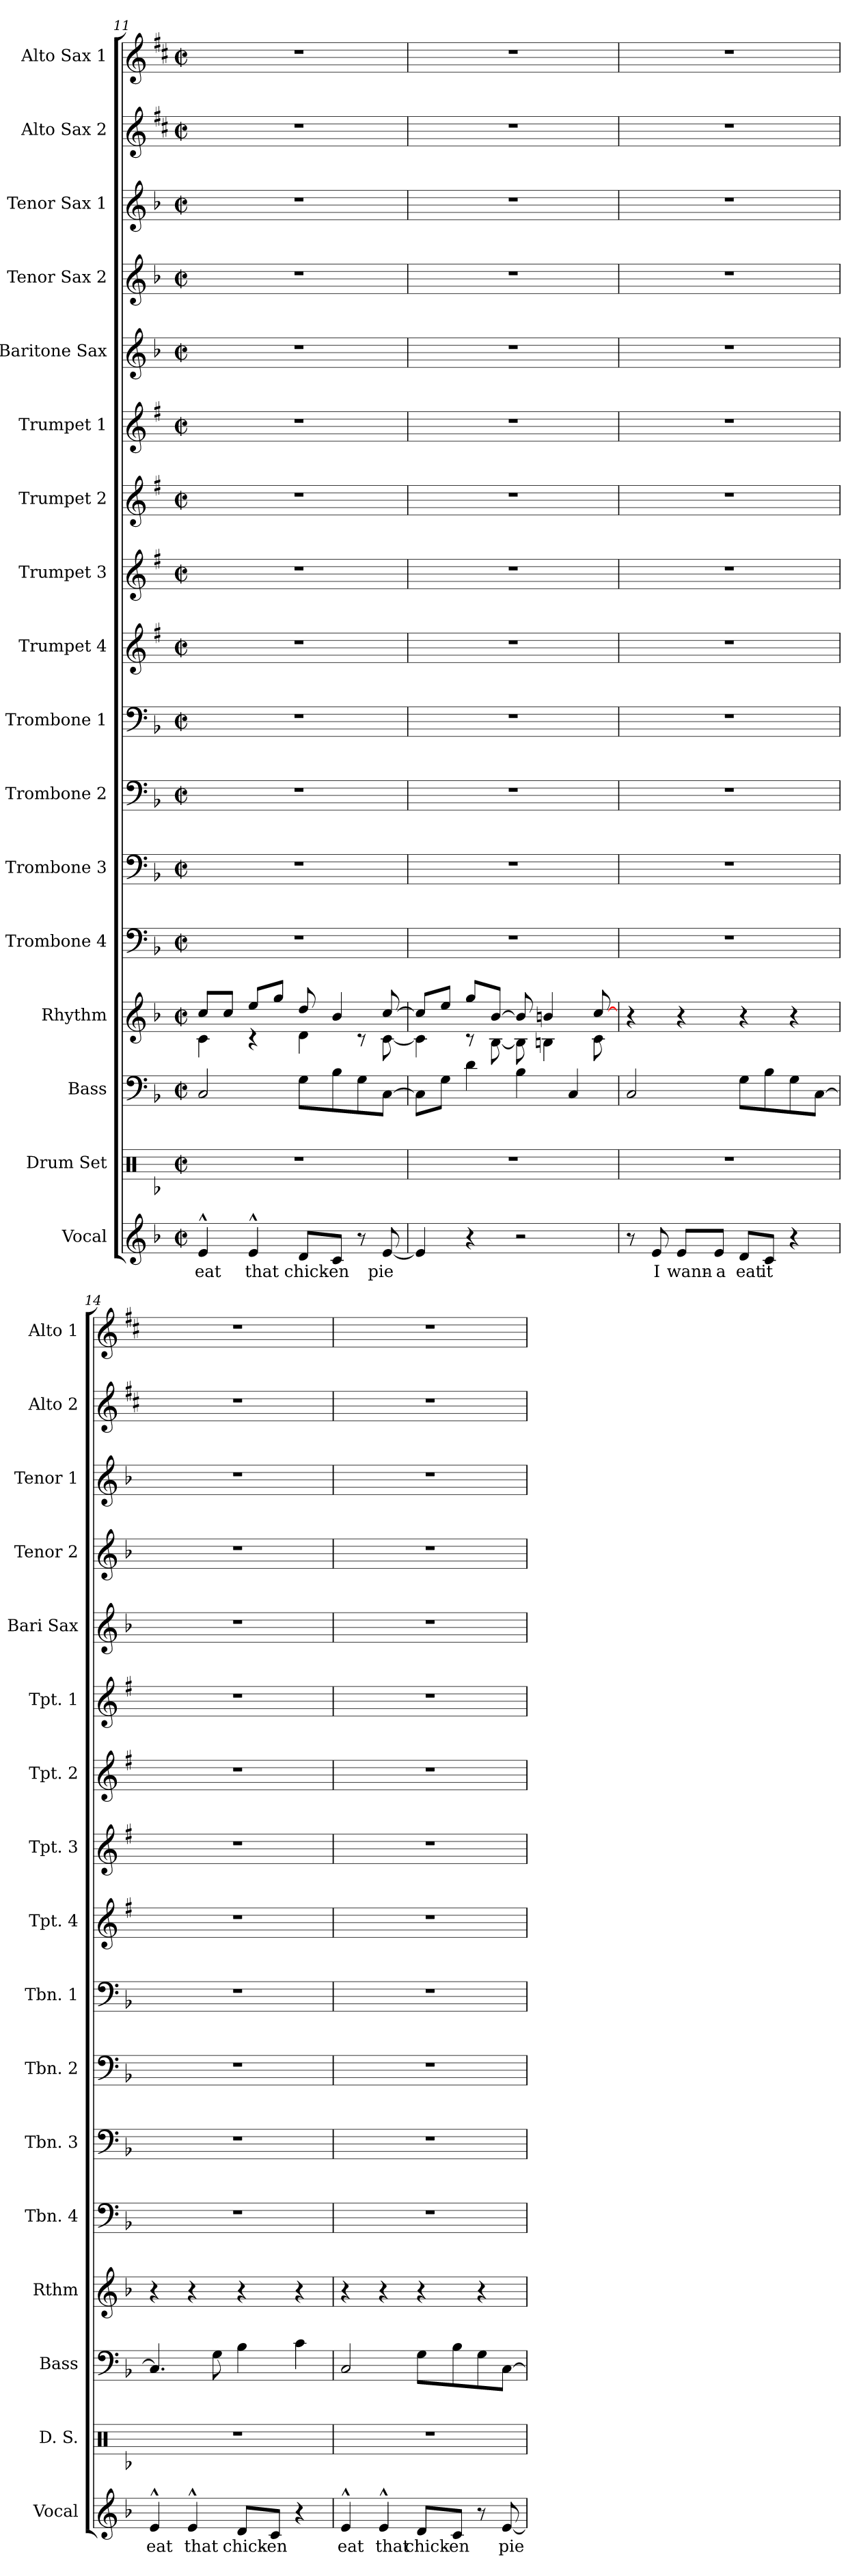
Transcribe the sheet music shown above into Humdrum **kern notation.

**kern	**text	**kern	**kern	**kern	**kern	**kern	**kern	**kern	**kern	**kern	**kern	**kern	**kern	**kern	**kern	**kern	**kern
*part17	*part17	*part16	*part15	*part14	*part13	*part12	*part11	*part10	*part9	*part8	*part7	*part6	*part5	*part4	*part3	*part2	*part1
*staff17	*staff17	*staff16	*staff15	*staff14	*staff13	*staff12	*staff11	*staff10	*staff9	*staff8	*staff7	*staff6	*staff5	*staff4	*staff3	*staff2	*staff1
*I"Vocal	*	*I"Drum Set	*I"Bass	*I"Rhythm	*I"Trombone 4	*I"Trombone 3	*I"Trombone 2	*I"Trombone 1	*I"Trumpet 4	*I"Trumpet 3	*I"Trumpet 2	*I"Trumpet 1	*I"Baritone Sax	*I"Tenor Sax 2	*I"Tenor Sax 1	*I"Alto Sax 2	*I"Alto Sax 1
*I'Vocal	*	*I'D. S.	*I'Bass	*I'Rthm	*I'Tbn. 4	*I'Tbn. 3	*I'Tbn. 2	*I'Tbn. 1	*I'Tpt. 4	*I'Tpt. 3	*I'Tpt. 2	*I'Tpt. 1	*I'Bari Sax	*I'Tenor 2	*I'Tenor 1	*I'Alto 2	*I'Alto 1
*clefG2	*	*clefX	*clefF4	*clefG2	*clefF4	*clefF4	*clefF4	*clefF4	*clefG2	*clefG2	*clefG2	*clefG2	*clefG2	*clefG2	*clefG2	*clefG2	*clefG2
*	*	*	*ITrd7c12	*	*	*	*	*	*ITrd1c2	*ITrd1c2	*ITrd1c2	*ITrd1c2	*ITrd12c21	*ITrd8c14	*ITrd8c14	*ITrd5c9	*ITrd5c9
*k[b-]	*	*k[b-]	*k[b-]	*k[b-]	*k[b-]	*k[b-]	*k[b-]	*k[b-]	*k[b-]	*k[b-]	*k[b-]	*k[b-]	*k[b-]	*k[b-]	*k[b-]	*k[b-]	*k[b-]
*F:	*	*F:	*F:	*F:	*F:	*F:	*F:	*F:	*F:	*F:	*F:	*F:	*F:	*F:	*F:	*F:	*F:
*M2/2	*	*M2/2	*M2/2	*M2/2	*M2/2	*M2/2	*M2/2	*M2/2	*M2/2	*M2/2	*M2/2	*M2/2	*M2/2	*M2/2	*M2/2	*M2/2	*M2/2
*met(c|)	*	*met(c|)	*met(c|)	*met(c|)	*met(c|)	*met(c|)	*met(c|)	*met(c|)	*met(c|)	*met(c|)	*met(c|)	*met(c|)	*met(c|)	*met(c|)	*met(c|)	*met(c|)	*met(c|)
=11	=11	=11	=11	=11	=11	=11	=11	=11	=11	=11	=11	=11	=11	=11	=11	=11	=11
!	!LO:LY:b	!	!	!	!	!	!	!	!	!	!	!	!	!	!	!	!
*	*	*	*	*^	*	*	*	*	*	*	*	*	*	*	*	*	*
4e^^>/	eat	1r	2CC/	8cc/L	4c\	1r	1r	1r	1r	1r	1r	1r	1r	1r	1r	1r	1r	1r
.	.	.	.	8cc/J	.	.	.	.	.	.	.	.	.	.	.	.	.	.
!	!LO:LY:b	!	!	!	!	!	!	!	!	!	!	!	!	!	!	!	!	!
4e^^>/	that	.	.	8ee/L	4rc	.	.	.	.	.	.	.	.	.	.	.	.	.
.	.	.	.	8gg/J	.	.	.	.	.	.	.	.	.	.	.	.	.	.
!	!LO:LY:b	!	!	!	!	!	!	!	!	!	!	!	!	!	!	!	!	!
8d/L	chick-	.	8GG\L	8dd/	4d\	.	.	.	.	.	.	.	.	.	.	.	.	.
!	!LO:LY:b	!	!	!	!	!	!	!	!	!	!	!	!	!	!	!	!	!
8c/J	-en	.	8BB-\	4b-/	.	.	.	.	.	.	.	.	.	.	.	.	.	.
8r	.	.	8GG\	.	8rc	.	.	.	.	.	.	.	.	.	.	.	.	.
!	!LO:LY:b	!	!	!	!	!	!	!	!	!	!	!	!	!	!	!	!	!
[8e/	pie	.	[8CC\J	[>8cc/	[<8c\	.	.	.	.	.	.	.	.	.	.	.	.	.
=12	=12	=12	=12	=12	=12	=12	=12	=12	=12	=12	=12	=12	=12	=12	=12	=12	=12	=12
4e/]	.	1r	8CC\L]	8cc/L]	4c\]	1r	1r	1r	1r	1r	1r	1r	1r	1r	1r	1r	1r	1r
.	.	.	8GG\J	8ee/J	.	.	.	.	.	.	.	.	.	.	.	.	.	.
4r	.	.	4D\	8gg/L	8rc	.	.	.	.	.	.	.	.	.	.	.	.	.
.	.	.	.	[>8b-/J	[<8B-\	.	.	.	.	.	.	.	.	.	.	.	.	.
2r	.	.	4BB-\	8b-/]	8B-\]	.	.	.	.	.	.	.	.	.	.	.	.	.
.	.	.	.	4bn/	4Bn\	.	.	.	.	.	.	.	.	.	.	.	.	.
.	.	.	4CC/	.	.	.	.	.	.	.	.	.	.	.	.	.	.	.
.	.	.	.	[>8cc/	8c\	.	.	.	.	.	.	.	.	.	.	.	.	.
*	*	*	*	*v	*v	*	*	*	*	*	*	*	*	*	*	*	*	*
=13	=13	=13	=13	=13	=13	=13	=13	=13	=13	=13	=13	=13	=13	=13	=13	=13	=13
8r	.	1r	2CC/	4r	1r	1r	1r	1r	1r	1r	1r	1r	1r	1r	1r	1r	1r
!	!LO:LY:b	!	!	!	!	!	!	!	!	!	!	!	!	!	!	!	!
8e/	I	.	.	.	.	.	.	.	.	.	.	.	.	.	.	.	.
!	!LO:LY:b	!	!	!	!	!	!	!	!	!	!	!	!	!	!	!	!
8e/L	wann-	.	.	4r	.	.	.	.	.	.	.	.	.	.	.	.	.
!	!LO:LY:b	!	!	!	!	!	!	!	!	!	!	!	!	!	!	!	!
8e/J	-a	.	.	.	.	.	.	.	.	.	.	.	.	.	.	.	.
!	!LO:LY:b	!	!	!	!	!	!	!	!	!	!	!	!	!	!	!	!
8d/L	eat	.	8GG\L	4r	.	.	.	.	.	.	.	.	.	.	.	.	.
!	!LO:LY:b	!	!	!	!	!	!	!	!	!	!	!	!	!	!	!	!
8c/J	it	.	8BB-\	.	.	.	.	.	.	.	.	.	.	.	.	.	.
4r	.	.	8GG\	4r	.	.	.	.	.	.	.	.	.	.	.	.	.
.	.	.	[8CC\J	.	.	.	.	.	.	.	.	.	.	.	.	.	.
=14	=14	=14	=14	=14	=14	=14	=14	=14	=14	=14	=14	=14	=14	=14	=14	=14	=14
!	!LO:LY:b	!	!	!	!	!	!	!	!	!	!	!	!	!	!	!	!
4e^^>/	eat	1r	4.CC/]	4r	1r	1r	1r	1r	1r	1r	1r	1r	1r	1r	1r	1r	1r
!	!LO:LY:b	!	!	!	!	!	!	!	!	!	!	!	!	!	!	!	!
4e^^>/	that	.	.	4r	.	.	.	.	.	.	.	.	.	.	.	.	.
.	.	.	8GG\	.	.	.	.	.	.	.	.	.	.	.	.	.	.
!	!LO:LY:b	!	!	!	!	!	!	!	!	!	!	!	!	!	!	!	!
8d/L	chick-	.	4BB-\	4r	.	.	.	.	.	.	.	.	.	.	.	.	.
!	!LO:LY:b	!	!	!	!	!	!	!	!	!	!	!	!	!	!	!	!
8c/J	-en	.	.	.	.	.	.	.	.	.	.	.	.	.	.	.	.
4r	.	.	4C\	4r	.	.	.	.	.	.	.	.	.	.	.	.	.
=15	=15	=15	=15	=15	=15	=15	=15	=15	=15	=15	=15	=15	=15	=15	=15	=15	=15
!	!LO:LY:b	!	!	!	!	!	!	!	!	!	!	!	!	!	!	!	!
4e^^>/	eat	1r	2CC/	4r	1r	1r	1r	1r	1r	1r	1r	1r	1r	1r	1r	1r	1r
!	!LO:LY:b	!	!	!	!	!	!	!	!	!	!	!	!	!	!	!	!
4e^^>/	that	.	.	4r	.	.	.	.	.	.	.	.	.	.	.	.	.
!	!LO:LY:b	!	!	!	!	!	!	!	!	!	!	!	!	!	!	!	!
8d/L	chick-	.	8GG\L	4r	.	.	.	.	.	.	.	.	.	.	.	.	.
!	!LO:LY:b	!	!	!	!	!	!	!	!	!	!	!	!	!	!	!	!
8c/J	-en	.	8BB-\	.	.	.	.	.	.	.	.	.	.	.	.	.	.
8r	.	.	8GG\	4r	.	.	.	.	.	.	.	.	.	.	.	.	.
!	!LO:LY:b	!	!	!	!	!	!	!	!	!	!	!	!	!	!	!	!
[8e/	pie	.	[8CC\J	.	.	.	.	.	.	.	.	.	.	.	.	.	.
=	=	=	=	=	=	=	=	=	=	=	=	=	=	=	=	=	=
*-	*-	*-	*-	*-	*-	*-	*-	*-	*-	*-	*-	*-	*-	*-	*-	*-	*-
